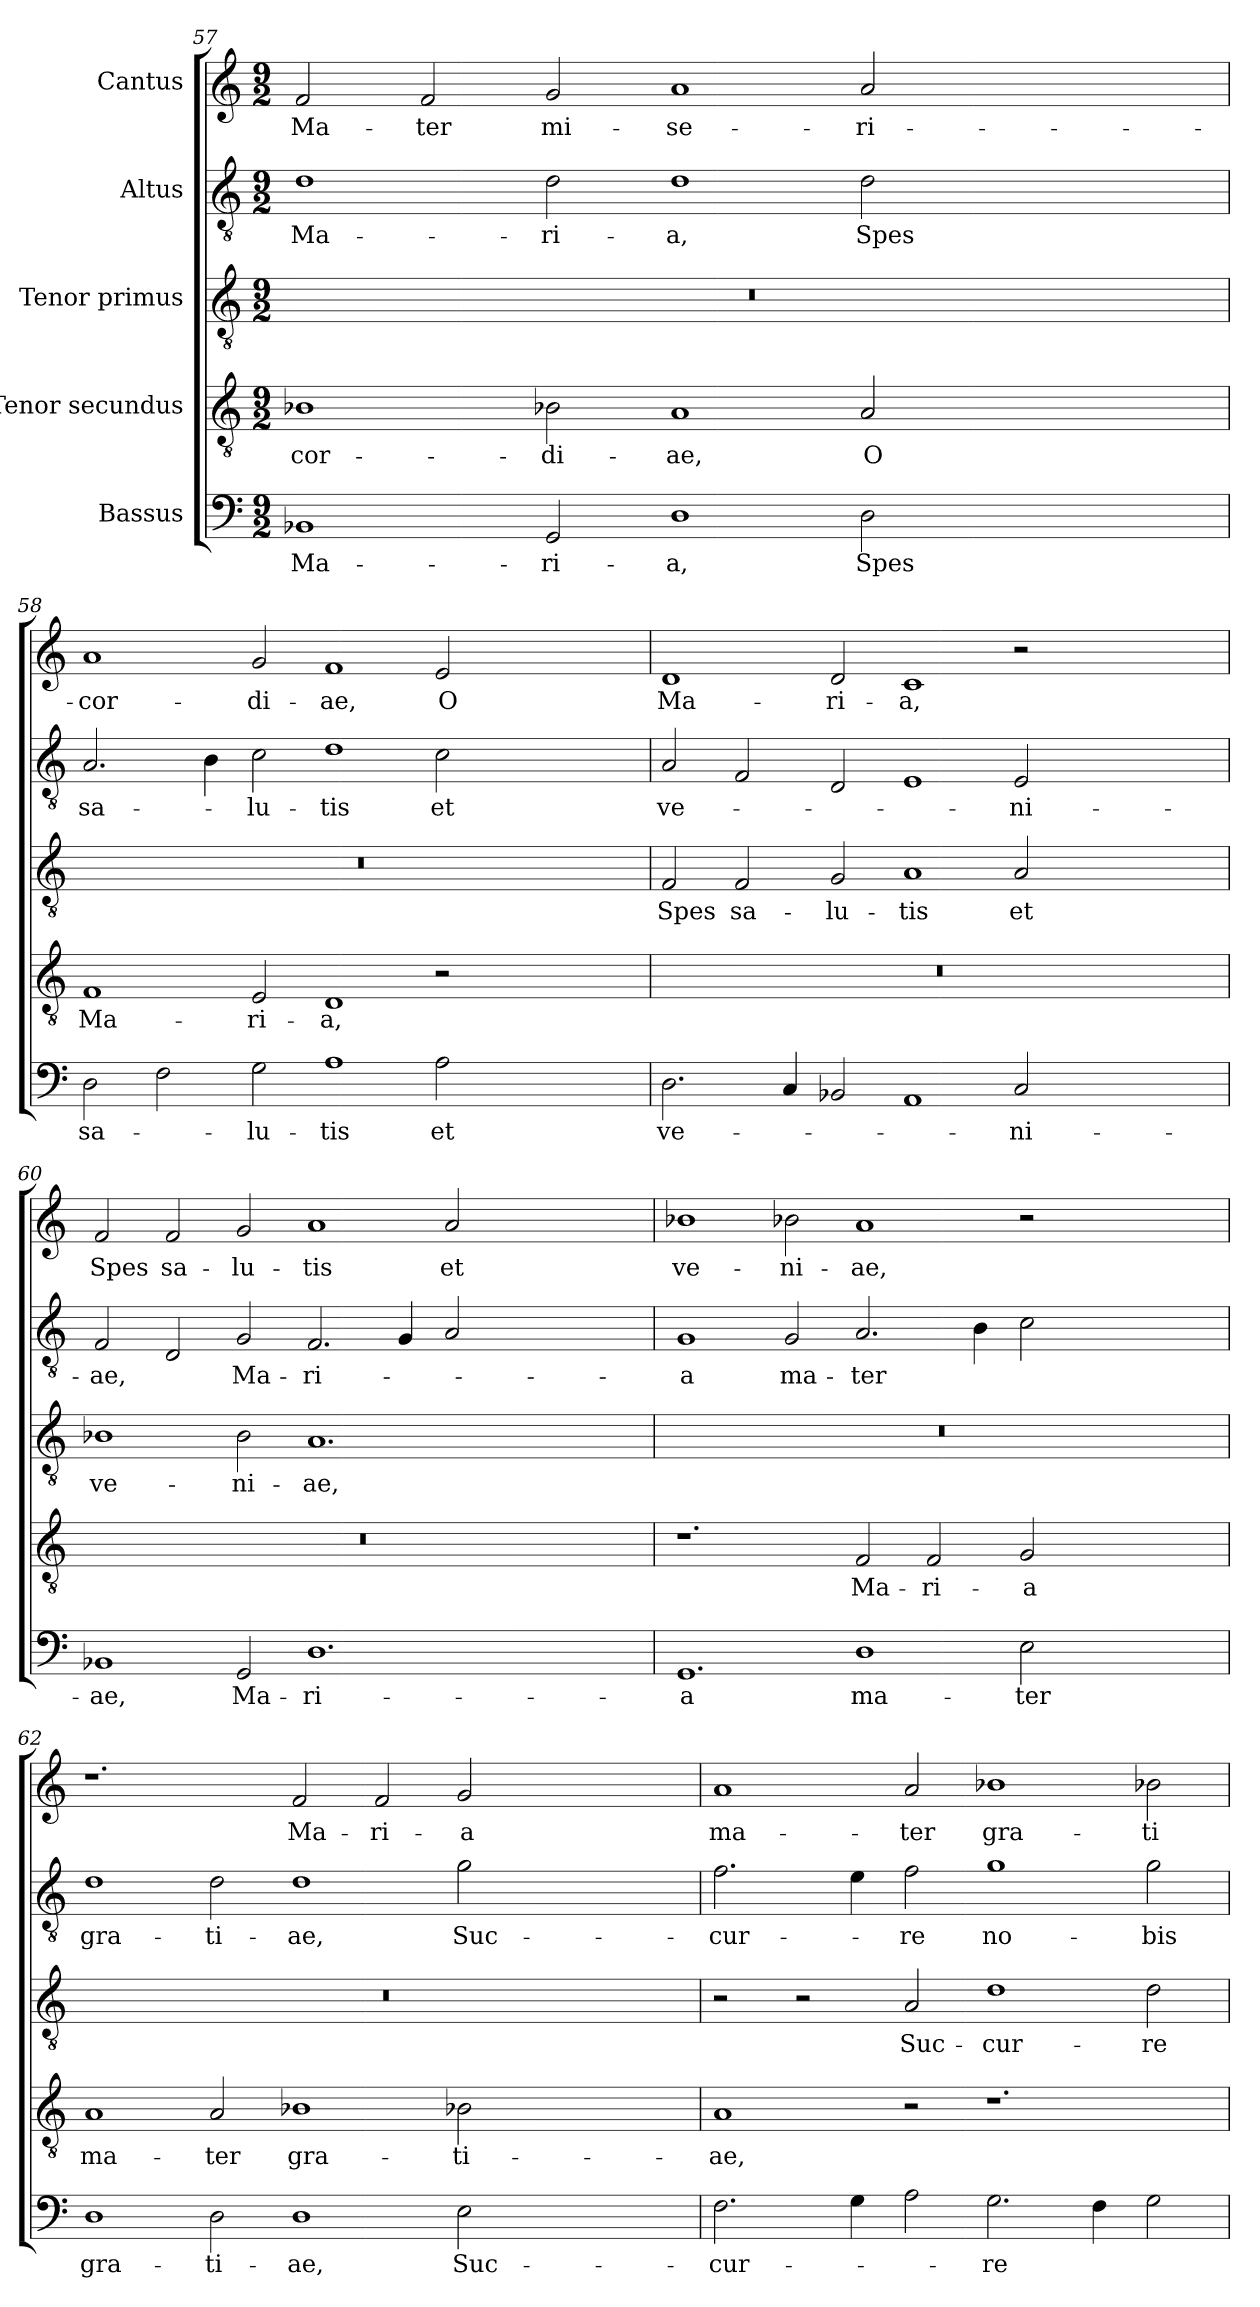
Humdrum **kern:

**kern	**text	**kern	**text	**kern	**text	**kern	**text	**kern	**text
*part5	*part5	*part4	*part4	*part3	*part3	*part2	*part2	*part1	*part1
*staff5	*staff5	*staff4	*staff4	*staff3	*staff3	*staff2	*staff2	*staff1	*staff1
*I"Bassus	*	*I"Tenor secundus	*	*I"Tenor primus	*	*I"Altus	*	*I"Cantus	*
*clefF4	*	*clefGv2	*	*clefGv2	*	*clefGv2	*	*clefG2	*
*k[]	*	*k[]	*	*k[]	*	*k[]	*	*k[]	*
*C:	*	*C:	*	*C:	*	*C:	*	*C:	*
*M9/2	*	*M9/2	*	*M9/2	*	*M9/2	*	*M9/2	*
=57	=57	=57	=57	=57	=57	=57	=57	=57	=57
!	!	!	!	!LO:N:vis=0	!	!	!	!	!
1BB-X/	Ma-	1B-X\	-cor-	2%9r	.	1d\	Ma-	2f/	Ma-
.	.	.	.	.	.	.	.	2f/	-ter
2GG/	-ri-	2B-X\	-di-	.	.	2d\	-ri-	2g/	mi-
1D\	-a,	1A/	-ae,	.	.	1d\	-a,	1a/	-se-
2D\	Spes	2A/	O	.	.	2d\	Spes	2a/	-ri-
1.ryy	.	1.ryy	.	.	.	1.ryy	.	1.ryy	.
=58	=58	=58	=58	=58	=58	=58	=58	=58	=58
!	!	!	!	!LO:N:vis=0	!	!	!	!	!
2D\	sa-	1F/	Ma-	2%9r	.	2.A/	sa-	1a/	-cor-
2F\	.	.	.	.	.	.	.	.	.
.	.	.	.	.	.	4B\	.	.	.
2G\	-lu-	2E/	-ri-	.	.	2c\	-lu-	2g/	-di-
1A\	-tis	1D/	-a,	.	.	1d\	-tis	1f/	-ae,
2A\	et	2r	.	.	.	2c\	et	2e/	O
1.ryy	.	1.ryy	.	.	.	1.ryy	.	1.ryy	.
=59	=59	=59	=59	=59	=59	=59	=59	=59	=59
!	!	!LO:N:vis=0	!	!	!	!	!	!	!
2.D\	ve-	2%9r	.	2F/	Spes	2A/	ve-	1d/	Ma-
.	.	.	.	2F/	sa-	2F/	.	.	.
4C/	.	.	.	.	.	.	.	.	.
2BB-X/	.	.	.	2G/	-lu-	2D/	.	2d/	-ri-
1AA/	.	.	.	1A/	-tis	1E/	.	1c/	-a,
2C/	-ni-	.	.	2A/	et	2E/	-ni-	2r	.
1.ryy	.	.	.	1.ryy	.	1.ryy	.	1.ryy	.
=60	=60	=60	=60	=60	=60	=60	=60	=60	=60
!	!	!LO:N:vis=0	!	!	!	!	!	!	!
1BB-X/	-ae,	2%9r	.	1B-X\	ve-	2F/	-ae,	2f/	Spes
.	.	.	.	.	.	2D/	.	2f/	sa-
2GG/	Ma-	.	.	2B-\	-ni-	2G/	Ma-	2g/	-lu-
1.D\	-ri-	.	.	1.A/	-ae,	2.F/	-ri-	1a/	-tis
.	.	.	.	.	.	4G/	.	.	.
.	.	.	.	.	.	2A/	.	2a/	et
1.ryy	.	.	.	1.ryy	.	1.ryy	.	1.ryy	.
!!LO:LB:g=z
=61	=61	=61	=61	=61	=61	=61	=61	=61	=61
!	!	!	!	!LO:N:vis=0	!	!	!	!	!
1.GG/	-a	1.r	.	2%9r	.	1G/	-a	1b-X\	ve-
.	.	.	.	.	.	2G/	ma-	2b-X\	-ni-
1D\	ma-	2F/	Ma-	.	.	2.A/	-ter	1a/	-ae,
.	.	2F/	-ri-	.	.	.	.	.	.
.	.	.	.	.	.	4B\	.	.	.
2E\	-ter	2G/	-a	.	.	2c\	.	2r	.
1.ryy	.	1.ryy	.	.	.	1.ryy	.	1.ryy	.
=62	=62	=62	=62	=62	=62	=62	=62	=62	=62
!	!	!	!	!LO:N:vis=0	!	!	!	!	!
1D\	gra-	1A/	ma-	2%9r	.	1d\	gra-	1.r	.
2D\	-ti-	2A/	-ter	.	.	2d\	-ti-	.	.
1D\	-ae,	1B-X\	gra-	.	.	1d\	-ae,	2f/	Ma-
.	.	.	.	.	.	.	.	2f/	-ri-
2E\	Suc-	2B-X\	-ti-	.	.	2g\	Suc-	2g/	-a
1.ryy	.	1.ryy	.	.	.	1.ryy	.	1.ryy	.
=63	=63	=63	=63	=63	=63	=63	=63	=63	=63
2.F\	-cur-	1A/	-ae,	2r	.	2.f\	-cur-	1a/	ma-
.	.	.	.	2r	.	.	.	.	.
4G\	.	.	.	.	.	4e\	.	.	.
2A\	.	2r	.	2A/	Suc-	2f\	-re	2a/	-ter
2.G\	-re	1.r	.	1d\	-cur-	1g\	no-	1b-X\	gra-
4F\	.	.	.	.	.	.	.	.	.
2G\	.	.	.	2d\	-re	2g\	-bis	2b-X\	-ti-
=	=	=	=	=	=	=	=	=	=
*-	*-	*-	*-	*-	*-	*-	*-	*-	*-
